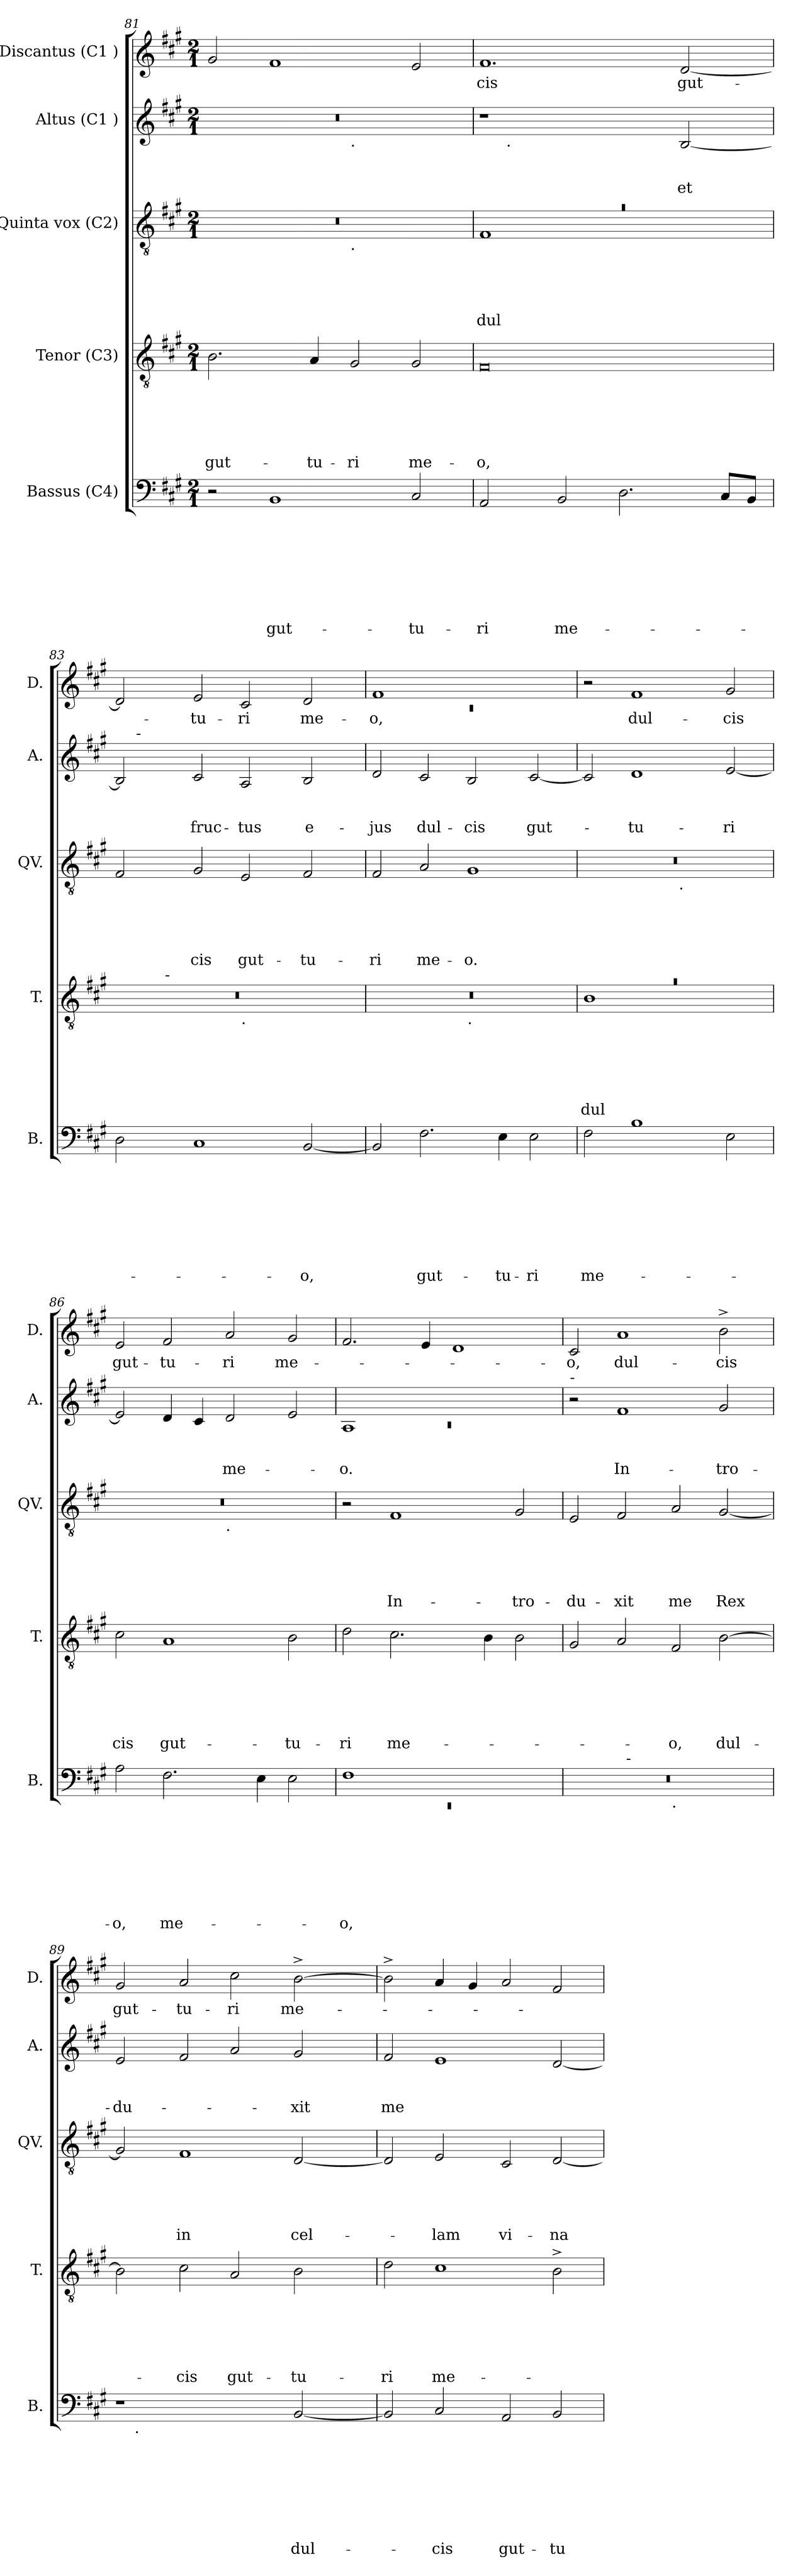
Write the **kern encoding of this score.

**kern	**text	**text	**text	**text	**text	**text	**text	**text	**kern	**text	**text	**text	**text	**text	**text	**kern	**text	**text	**text	**text	**text	**kern	**text	**text	**text	**kern	**text
*part5	*part5	*part5	*part5	*part5	*part5	*part5	*part5	*part5	*part4	*part4	*part4	*part4	*part4	*part4	*part4	*part3	*part3	*part3	*part3	*part3	*part3	*part2	*part2	*part2	*part2	*part1	*part1
*staff5	*staff5	*staff5	*staff5	*staff5	*staff5	*staff5	*staff5	*staff5	*staff4	*staff4	*staff4	*staff4	*staff4	*staff4	*staff4	*staff3	*staff3	*staff3	*staff3	*staff3	*staff3	*staff2	*staff2	*staff2	*staff2	*staff1	*staff1
*I"Bassus (C4)	*	*	*	*	*	*	*	*	*I"Tenor (C3)	*	*	*	*	*	*	*I"Quinta vox (C2)	*	*	*	*	*	*I"Altus (C1 )	*	*	*	*I"Discantus (C1 )	*
*I'B.	*	*	*	*	*	*	*	*	*I'T.	*	*	*	*	*	*	*I'QV.	*	*	*	*	*	*I'A.	*	*	*	*I'D.	*
*clefF4	*	*	*	*	*	*	*	*	*clefGv2	*	*	*	*	*	*	*clefGv2	*	*	*	*	*	*clefG2	*	*	*	*clefG2	*
*k[f#c#g#]	*	*	*	*	*	*	*	*	*k[f#c#g#]	*	*	*	*	*	*	*k[f#c#g#]	*	*	*	*	*	*k[f#c#g#]	*	*	*	*k[f#c#g#]	*
*A:	*	*	*	*	*	*	*	*	*A:	*	*	*	*	*	*	*A:	*	*	*	*	*	*A:	*	*	*	*A:	*
*M2/1	*	*	*	*	*	*	*	*	*M2/1	*	*	*	*	*	*	*M2/1	*	*	*	*	*	*M2/1	*	*	*	*M2/1	*
=81	=81	=81	=81	=81	=81	=81	=81	=81	=81	=81	=81	=81	=81	=81	=81	=81	=81	=81	=81	=81	=81	=81	=81	=81	=81	=81	=81
!	!	!	!	!	!	!	!	!	!	!	!	!	!	!	!LO:LY:b	!	!	!	!	!	!	!	!	!	!	!	!
*	*	*	*	*	*	*	*	*	*	*	*	*	*	*	*	*^	*	*	*	*	*	*^	*	*	*	*	*
2r	.	.	.	.	.	.	.	.	2.B\	.	.	.	.	.	gut-	0r	1ryy	.	.	.	.	.	0r	1ryy	.	.	.	2g#/	.
!	!	!	!	!	!	!	!	!LO:LY:b	!	!	!	!	!	!	!	!	!	!	!	!	!	!	!	!	!	!	!	!	!
1BB	.	.	.	.	.	.	.	gut-	.	.	.	.	.	.	.	.	.	.	.	.	.	.	.	.	.	.	.	1f#	.
!	!	!	!	!	!	!	!	!	!	!	!	!	!	!	!LO:LY:b	!	!	!	!	!	!	!	!	!	!	!	!	!	!
.	.	.	.	.	.	.	.	.	4A/	.	.	.	.	.	-tu-	.	.	.	.	.	.	.	.	.	.	.	.	.	.
!	!	!	!	!	!	!	!	!	!	!	!	!	!	!	!	!	!	!	!	!	!	!	!	!LO:TX:b:t=.	!	!	!	!	!
!	!	!	!	!	!	!	!	!	!	!	!	!	!	!	!	!	!LO:TX:b:t=.	!	!	!	!	!	!	!	!	!	!	!	!
!	!	!	!	!	!	!	!	!	!	!	!	!	!	!	!LO:LY:b	!	!	!	!	!	!	!	!	!	!	!	!	!	!
.	.	.	.	.	.	.	.	.	2G#/	.	.	.	.	.	-ri	.	1ryy	.	.	.	.	.	.	1ryy	.	.	.	.	.
!	!	!	!	!	!	!	!	!LO:LY:b	!	!	!	!	!	!	!LO:LY:b	!	!	!	!	!	!	!	!	!	!	!	!	!	!
2C#/	.	.	.	.	.	.	.	-tu-	2G#/	.	.	.	.	.	me-	.	.	.	.	.	.	.	.	.	.	.	.	2e/	.
=82	=82	=82	=82	=82	=82	=82	=82	=82	=82	=82	=82	=82	=82	=82	=82	=82	=82	=82	=82	=82	=82	=82	=82	=82	=82	=82	=82	=82	=82
!	!	!	!	!	!	!	!	!LO:LY:b	!	!	!	!	!	!	!LO:LY:b:rj	!LO:N:vis=1	!	!	!	!	!	!LO:LY:b	!	!	!	!	!	!	!LO:LY:b
2AA/	.	.	.	.	.	.	.	-ri	0F#	.	.	.	.	.	-o,	0ra	1F#	.	.	.	.	dul-	1r	8ryy	.	.	.	1.f#	-cis
!	!	!	!	!	!	!	!	!	!	!	!	!	!	!	!	!	!	!	!	!	!	!	!	!LO:TX:b:t=.	!	!	!	!	!
.	.	.	.	.	.	.	.	.	.	.	.	.	.	.	.	.	.	.	.	.	.	.	.	1...ryy	.	.	.	.	.
!	!	!	!	!	!	!	!	!LO:LY:b	!	!	!	!	!	!	!	!	!	!	!	!	!	!	!	!	!	!	!	!	!
2BB/	.	.	.	.	.	.	.	me-	.	.	.	.	.	.	.	.	.	.	.	.	.	.	.	.	.	.	.	.	.
2.D\	.	.	.	.	.	.	.	.	.	.	.	.	.	.	.	.	1ryy	.	.	.	.	.	2ryy	.	.	.	.	.	.
!	!	!	!	!	!	!	!	!	!	!	!	!	!	!	!	!	!	!	!	!	!	!	!	!	!	!	!LO:LY:b	!	!LO:LY:b
.	.	.	.	.	.	.	.	.	.	.	.	.	.	.	.	.	.	.	.	.	.	.	[<2B/	.	.	.	et	[<2d/	gut-
8C#/L	.	.	.	.	.	.	.	.	.	.	.	.	.	.	.	.	.	.	.	.	.	.	.	.	.	.	.	.	.
8BB/J	.	.	.	.	.	.	.	.	.	.	.	.	.	.	.	.	.	.	.	.	.	.	.	.	.	.	.	.	.
*	*	*	*	*	*	*	*	*	*	*	*	*	*	*	*	*v	*v	*	*	*	*	*	*	*	*	*	*	*	*
!!LO:LB:g=z
=83	=83	=83	=83	=83	=83	=83	=83	=83	=83	=83	=83	=83	=83	=83	=83	=83	=83	=83	=83	=83	=83	=83	=83	=83	=83	=83	=83	=83
*	*	*	*	*	*	*	*	*	*^	*	*	*	*	*	*	*	*	*	*	*	*	*	*	*	*	*	*	*
*	*	*	*	*	*	*	*	*	*	*^	*	*	*	*	*	*	*	*	*	*	*	*	*	*	*	*	*	*	*
2D\	.	.	.	.	.	.	.	.	0r	4ryy	1ryy	.	.	.	.	.	.	2F#/	.	.	.	.	.	2B/]	8ryy	.	.	.	2d/]	.
!	!	!	!	!	!	!	!	!	!	!	!	!	!	!	!	!	!	!	!	!	!	!	!	!	!LO:TX:a:t=-	!	!	!	!	!
.	.	.	.	.	.	.	.	.	.	.	.	.	.	.	.	.	.	.	.	.	.	.	.	.	1...ryy	.	.	.	.	.
.	.	.	.	.	.	.	.	.	.	32ryy	.	.	.	.	.	.	.	.	.	.	.	.	.	.	.	.	.	.	.	.
!	!	!	!	!	!	!	!	!	!	!LO:TX:a:t=-	!	!	!	!	!	!	!	!	!	!	!	!	!	!	!	!	!	!	!	!
.	.	.	.	.	.	.	.	.	.	1ryy	.	.	.	.	.	.	.	.	.	.	.	.	.	.	.	.	.	.	.	.
!	!	!	!	!	!	!	!	!	!	!	!	!	!	!	!	!	!	!	!	!	!	!	!LO:LY:b	!	!	!	!	!LO:LY:b	!	!LO:LY:b
1C#	.	.	.	.	.	.	.	.	.	.	.	.	.	.	.	.	.	2G#/	.	.	.	.	-cis	2c#/	.	.	.	fruc-	2e/	-tu-
!	!	!	!	!	!	!	!	!	!	!	!LO:TX:b:t=.	!	!	!	!	!	!	!	!	!	!	!	!	!	!	!	!	!	!	!
!	!	!	!	!	!	!	!	!	!	!	!	!	!	!	!	!	!	!	!	!	!	!	!LO:LY:b	!	!	!	!	!LO:LY:b	!	!LO:LY:b
.	.	.	.	.	.	.	.	.	.	.	1ryy	.	.	.	.	.	.	2E/	.	.	.	.	gut-	2A/	.	.	.	-tus	2c#/	-ri
.	.	.	.	.	.	.	.	.	.	2ryy	.	.	.	.	.	.	.	.	.	.	.	.	.	.	.	.	.	.	.	.
!	!	!	!	!	!	!	!	!LO:LY:b	!	!	!	!	!	!	!	!	!	!	!	!	!	!	!LO:LY:b	!	!	!	!	!LO:LY:b	!	!LO:LY:b
[<2BB/	.	.	.	.	.	.	.	-o,	.	.	.	.	.	.	.	.	.	2F#/	.	.	.	.	-tu-	2B/	.	.	.	e-	2d/	me-
.	.	.	.	.	.	.	.	.	.	8..ryy	.	.	.	.	.	.	.	.	.	.	.	.	.	.	.	.	.	.	.	.
=84	=84	=84	=84	=84	=84	=84	=84	=84	=84	=84	=84	=84	=84	=84	=84	=84	=84	=84	=84	=84	=84	=84	=84	=84	=84	=84	=84	=84	=84	=84
*	*	*	*	*	*	*	*	*	*	*	*	*	*	*	*	*	*	*	*	*	*	*	*	*	*	*	*	*	*^	*
!	!	!	!	!	!	!	!	!	!	!	!	!	!	!	!	!	!	!	!	!	!	!	!LO:LY:b	!	!	!	!	!LO:LY:b	!	!LO:N:vis=1	!LO:LY:b
*	*	*	*	*	*	*	*	*	*	*v	*v	*	*	*	*	*	*	*	*	*	*	*	*	*v	*v	*	*	*	*	*	*
2BB/]	.	.	.	.	.	.	.	.	0r	1ryy	.	.	.	.	.	.	2F#/	.	.	.	.	-ri	2d/	.	.	-jus	1f#	0rc	-o,
!	!	!	!	!	!	!	!	!LO:LY:b	!	!	!	!	!	!	!	!	!	!	!	!	!	!LO:LY:b	!	!	!	!LO:LY:b	!	!	!
2.F#\	.	.	.	.	.	.	.	gut-	.	.	.	.	.	.	.	.	2A/	.	.	.	.	me-	2c#/	.	.	dul-	.	.	.
!	!	!	!	!	!	!	!	!	!	!LO:TX:b:t=.	!	!	!	!	!	!	!	!	!	!	!	!	!	!	!	!	!	!	!
!	!	!	!	!	!	!	!	!	!	!	!	!	!	!	!	!	!	!	!	!	!	!LO:LY:b	!	!	!	!LO:LY:b	!	!	!
.	.	.	.	.	.	.	.	.	.	1ryy	.	.	.	.	.	.	1G#	.	.	.	.	-o.	2B/	.	.	-cis	1ryy	.	.
!	!	!	!	!	!	!	!	!LO:LY:b	!	!	!	!	!	!	!	!	!	!	!	!	!	!	!	!	!	!	!	!	!
4E\	.	.	.	.	.	.	.	-tu-	.	.	.	.	.	.	.	.	.	.	.	.	.	.	.	.	.	.	.	.	.
!	!	!	!	!	!	!	!	!LO:LY:b	!	!	!	!	!	!	!	!	!	!	!	!	!	!	!	!	!	!LO:LY:b	!	!	!
2E\	.	.	.	.	.	.	.	-ri	.	.	.	.	.	.	.	.	.	.	.	.	.	.	[<2c#/	.	.	gut-	.	.	.
*	*	*	*	*	*	*	*	*	*	*	*	*	*	*	*	*	*	*	*	*	*	*	*	*	*	*	*v	*v	*
=85	=85	=85	=85	=85	=85	=85	=85	=85	=85	=85	=85	=85	=85	=85	=85	=85	=85	=85	=85	=85	=85	=85	=85	=85	=85	=85	=85	=85
!	!	!	!	!	!	!	!	!LO:LY:b	!LO:N:vis=1	!	!	!	!	!	!	!LO:LY:b	!	!	!	!	!	!	!	!	!	!	!	!
*	*	*	*	*	*	*	*	*	*	*	*	*	*	*	*	*	*^	*	*	*	*	*	*	*	*	*	*	*
2F#\	.	.	.	.	.	.	.	me-	0ra	1B	.	.	.	.	.	dul-	0r	1ryy	.	.	.	.	.	2c#/]	.	.	.	2r	.
!	!	!	!	!	!	!	!	!	!	!	!	!	!	!	!	!	!	!	!	!	!	!	!	!	!	!	!LO:LY:b	!	!LO:LY:b
1B	.	.	.	.	.	.	.	.	.	.	.	.	.	.	.	.	.	.	.	.	.	.	.	1d	.	.	-tu-	1f#	dul-
!	!	!	!	!	!	!	!	!	!	!	!	!	!	!	!	!	!	!LO:TX:b:t=.	!	!	!	!	!	!	!	!	!	!	!
.	.	.	.	.	.	.	.	.	.	1ryy	.	.	.	.	.	.	.	1ryy	.	.	.	.	.	.	.	.	.	.	.
!	!	!	!	!	!	!	!	!	!	!	!	!	!	!	!	!	!	!	!	!	!	!	!	!	!	!	!LO:LY:b	!	!LO:LY:b
2E\	.	.	.	.	.	.	.	.	.	.	.	.	.	.	.	.	.	.	.	.	.	.	.	[<2e/	.	.	-ri	2g#/	-cis
*	*	*	*	*	*	*	*	*	*v	*v	*	*	*	*	*	*	*	*	*	*	*	*	*	*	*	*	*	*	*
=86	=86	=86	=86	=86	=86	=86	=86	=86	=86	=86	=86	=86	=86	=86	=86	=86	=86	=86	=86	=86	=86	=86	=86	=86	=86	=86	=86	=86
!	!	!	!	!	!	!	!	!LO:LY:b	!	!	!	!	!	!	!LO:LY:b	!	!	!	!	!	!	!	!	!	!	!	!	!LO:LY:b
2A\	.	.	.	.	.	.	.	-o,	2c#\	.	.	.	.	.	-cis	0r	1ryy	.	.	.	.	.	2e/]	.	.	.	2e/	gut-
!	!	!	!	!	!	!	!	!LO:LY:b	!	!	!	!	!	!	!LO:LY:b	!	!	!	!	!	!	!	!	!	!	!	!	!LO:LY:b
2.F#\	.	.	.	.	.	.	.	me-	1A	.	.	.	.	.	gut-	.	.	.	.	.	.	.	4d/	.	.	.	2f#/	-tu-
.	.	.	.	.	.	.	.	.	.	.	.	.	.	.	.	.	.	.	.	.	.	.	4c#/	.	.	.	.	.
!	!	!	!	!	!	!	!	!	!	!	!	!	!	!	!	!	!LO:TX:b:t=.	!	!	!	!	!	!	!	!	!	!	!
!	!	!	!	!	!	!	!	!	!	!	!	!	!	!	!	!	!	!	!	!	!	!	!	!	!	!LO:LY:b	!	!LO:LY:b
.	.	.	.	.	.	.	.	.	.	.	.	.	.	.	.	.	1ryy	.	.	.	.	.	2d/	.	.	me-	2a/	-ri
4E\	.	.	.	.	.	.	.	.	.	.	.	.	.	.	.	.	.	.	.	.	.	.	.	.	.	.	.	.
!	!	!	!	!	!	!	!	!	!	!	!	!	!	!	!LO:LY:b	!	!	!	!	!	!	!	!	!	!	!	!	!LO:LY:b
2E\	.	.	.	.	.	.	.	.	2B\	.	.	.	.	.	-tu-	.	.	.	.	.	.	.	2e/	.	.	.	2g#/	me-
=87	=87	=87	=87	=87	=87	=87	=87	=87	=87	=87	=87	=87	=87	=87	=87	=87	=87	=87	=87	=87	=87	=87	=87	=87	=87	=87	=87	=87
*^	*	*	*	*	*	*	*	*	*	*	*	*	*	*	*	*	*	*	*	*	*	*	*^	*	*	*	*	*
!	!LO:N:vis=1	!	!	!	!	!	!	!	!LO:LY:b	!	!	!	!	!	!	!LO:LY:b	!	!	!	!	!	!	!	!	!LO:N:vis=1	!	!	!LO:LY:b	!	!
*	*	*	*	*	*	*	*	*	*	*	*	*	*	*	*	*	*v	*v	*	*	*	*	*	*	*	*	*	*	*	*
1F#	0rEE	.	.	.	.	.	.	.	-o,	2d\	.	.	.	.	.	-ri	2r	.	.	.	.	.	1A	0rc	.	.	-o.	2.f#/	.
!	!	!	!	!	!	!	!	!	!	!	!	!	!	!	!	!LO:LY:b	!	!	!	!	!	!LO:LY:b	!	!	!	!	!	!	!
.	.	.	.	.	.	.	.	.	.	2.c#\	.	.	.	.	.	me-	1F#	.	.	.	.	In-	.	.	.	.	.	.	.
.	.	.	.	.	.	.	.	.	.	.	.	.	.	.	.	.	.	.	.	.	.	.	.	.	.	.	.	4e/	.
1ryy	.	.	.	.	.	.	.	.	.	.	.	.	.	.	.	.	.	.	.	.	.	.	1ryy	.	.	.	.	1d	.
.	.	.	.	.	.	.	.	.	.	4B\	.	.	.	.	.	.	.	.	.	.	.	.	.	.	.	.	.	.	.
!	!	!	!	!	!	!	!	!	!	!	!	!	!	!	!	!	!	!	!	!	!	!LO:LY:b	!	!	!	!	!	!	!
.	.	.	.	.	.	.	.	.	.	2B\	.	.	.	.	.	.	2G#/	.	.	.	.	-tro-	.	.	.	.	.	.	.
*v	*v	*	*	*	*	*	*	*	*	*	*	*	*	*	*	*	*	*	*	*	*	*	*v	*v	*	*	*	*	*
!!LO:PB:g=z
=88	=88	=88	=88	=88	=88	=88	=88	=88	=88	=88	=88	=88	=88	=88	=88	=88	=88	=88	=88	=88	=88	=88	=88	=88	=88	=88	=88
!	!	!	!	!	!	!	!	!	!	!	!	!	!	!	!	!	!	!	!	!	!	!LO:TX:a:t=-	!	!	!	!	!
!	!	!	!	!	!	!	!	!	!	!	!	!	!	!	!	!	!	!	!	!	!LO:LY:b	!	!	!	!	!	!LO:LY:b
*^	*	*	*	*	*	*	*	*	*	*	*	*	*	*	*	*	*	*	*	*	*	*	*	*	*	*	*
*	*^	*	*	*	*	*	*	*	*	*	*	*	*	*	*	*	*	*	*	*	*	*	*	*	*	*	*	*
0r	2ryy	1ryy	.	.	.	.	.	.	.	.	2G#/	.	.	.	.	.	.	2E/	.	.	.	.	-du-	2r	.	.	.	2c#/	-o,
!	!	!	!	!	!	!	!	!	!	!	!	!	!	!	!	!	!	!	!	!	!	!	!LO:LY:b	!	!	!	!LO:LY:b	!	!LO:LY:b
.	32ryy	.	.	.	.	.	.	.	.	.	2A/	.	.	.	.	.	.	2F#/	.	.	.	.	-xit	1f#	.	.	In-	1a	dul-
!	!LO:TX:a:t=-	!	!	!	!	!	!	!	!	!	!	!	!	!	!	!	!	!	!	!	!	!	!	!	!	!	!	!	!
.	1ryy	.	.	.	.	.	.	.	.	.	.	.	.	.	.	.	.	.	.	.	.	.	.	.	.	.	.	.	.
!	!	!LO:TX:b:t=.	!	!	!	!	!	!	!	!	!	!	!	!	!	!	!	!	!	!	!	!	!	!	!	!	!	!	!
!	!	!	!	!	!	!	!	!	!	!	!	!	!	!	!	!	!LO:LY:b	!	!	!	!	!	!LO:LY:b	!	!	!	!	!	!
.	.	1ryy	.	.	.	.	.	.	.	.	2F#/	.	.	.	.	.	-o,	2A/	.	.	.	.	me	.	.	.	.	.	.
!	!	!	!	!	!	!	!	!	!	!	!	!	!	!	!	!	!LO:LY:b	!	!	!	!	!	!LO:LY:b	!	!	!	!LO:LY:b	!	!LO:LY:b
.	.	.	.	.	.	.	.	.	.	.	[>2B\	.	.	.	.	.	dul-	[<2G#/	.	.	.	.	Rex	2g#/	.	.	-tro-	2b^>\	-cis
.	4...ryy	.	.	.	.	.	.	.	.	.	.	.	.	.	.	.	.	.	.	.	.	.	.	.	.	.	.	.	.
=89	=89	=89	=89	=89	=89	=89	=89	=89	=89	=89	=89	=89	=89	=89	=89	=89	=89	=89	=89	=89	=89	=89	=89	=89	=89	=89	=89	=89	=89
!	!	!	!	!	!	!	!	!	!	!	!	!	!	!	!	!	!	!	!	!	!	!	!	!	!	!	!LO:LY:b	!	!LO:LY:b
*	*v	*v	*	*	*	*	*	*	*	*	*	*	*	*	*	*	*	*	*	*	*	*	*	*	*	*	*	*	*
1r	16.ryy	.	.	.	.	.	.	.	.	2B\]	.	.	.	.	.	.	2G#/]	.	.	.	.	.	2e/	.	.	-du-	2g#/	gut-
!	!LO:TX:b:t=.	!	!	!	!	!	!	!	!	!	!	!	!	!	!	!	!	!	!	!	!	!	!	!	!	!	!	!
.	1ryy	.	.	.	.	.	.	.	.	.	.	.	.	.	.	.	.	.	.	.	.	.	.	.	.	.	.	.
!	!	!	!	!	!	!	!	!	!	!	!	!	!	!	!	!LO:LY:b	!	!	!	!	!	!LO:LY:b	!	!	!	!	!	!LO:LY:b
.	.	.	.	.	.	.	.	.	.	2c#\	.	.	.	.	.	-cis	1F#	.	.	.	.	in	2f#/	.	.	.	2a/	-tu-
!	!	!	!	!	!	!	!	!	!	!	!	!	!	!	!	!LO:LY:b	!	!	!	!	!	!	!	!	!	!	!	!LO:LY:b
2ryy	.	.	.	.	.	.	.	.	.	2A/	.	.	.	.	.	gut-	.	.	.	.	.	.	2a/	.	.	.	2cc#\	-ri
.	2ryy	.	.	.	.	.	.	.	.	.	.	.	.	.	.	.	.	.	.	.	.	.	.	.	.	.	.	.
!	!	!	!	!	!	!	!	!	!LO:LY:b	!	!	!	!	!	!	!LO:LY:b	!	!	!	!	!	!LO:LY:b	!	!	!	!LO:LY:b	!	!LO:LY:b
[<2BB/	.	.	.	.	.	.	.	.	dul-	2B\	.	.	.	.	.	-tu-	[<2D/	.	.	.	.	cel-	2g#/	.	.	-xit	[>2b^>\	me-
.	4ryy	.	.	.	.	.	.	.	.	.	.	.	.	.	.	.	.	.	.	.	.	.	.	.	.	.	.	.
.	8ryy	.	.	.	.	.	.	.	.	.	.	.	.	.	.	.	.	.	.	.	.	.	.	.	.	.	.	.
.	32ryy	.	.	.	.	.	.	.	.	.	.	.	.	.	.	.	.	.	.	.	.	.	.	.	.	.	.	.
=90	=90	=90	=90	=90	=90	=90	=90	=90	=90	=90	=90	=90	=90	=90	=90	=90	=90	=90	=90	=90	=90	=90	=90	=90	=90	=90	=90	=90
!	!	!	!	!	!	!	!	!	!	!	!	!	!	!	!	!LO:LY:b	!	!	!	!	!	!	!	!	!	!LO:LY:b	!	!
*v	*v	*	*	*	*	*	*	*	*	*	*	*	*	*	*	*	*	*	*	*	*	*	*	*	*	*	*	*
2BB/]	.	.	.	.	.	.	.	.	2d\	.	.	.	.	.	-ri	2D/]	.	.	.	.	.	2f#/	.	.	me	2b^>\]	.
!	!	!	!	!	!	!	!	!LO:LY:b	!	!	!	!	!	!	!LO:LY:b	!	!	!	!	!	!LO:LY:b	!	!	!	!	!	!
2C#/	.	.	.	.	.	.	.	-cis	1c#	.	.	.	.	.	me-	2E/	.	.	.	.	-lam	1e	.	.	.	4a/	.
.	.	.	.	.	.	.	.	.	.	.	.	.	.	.	.	.	.	.	.	.	.	.	.	.	.	4g#/	.
!	!	!	!	!	!	!	!	!LO:LY:b	!	!	!	!	!	!	!	!	!	!	!	!	!LO:LY:b	!	!	!	!	!	!
2AA/	.	.	.	.	.	.	.	gut-	.	.	.	.	.	.	.	2C#/	.	.	.	.	vi-	.	.	.	.	2a/	.
!	!	!	!	!	!	!	!	!LO:LY:b	!	!	!	!	!	!	!	!	!	!	!	!	!LO:LY:b	!	!	!	!	!	!
2BB/	.	.	.	.	.	.	.	-tu-	2B^>\	.	.	.	.	.	.	[<2D/	.	.	.	.	-na-	[<2d/	.	.	.	2f#/	.
=	=	=	=	=	=	=	=	=	=	=	=	=	=	=	=	=	=	=	=	=	=	=	=	=	=	=	=
*-	*-	*-	*-	*-	*-	*-	*-	*-	*-	*-	*-	*-	*-	*-	*-	*-	*-	*-	*-	*-	*-	*-	*-	*-	*-	*-	*-
